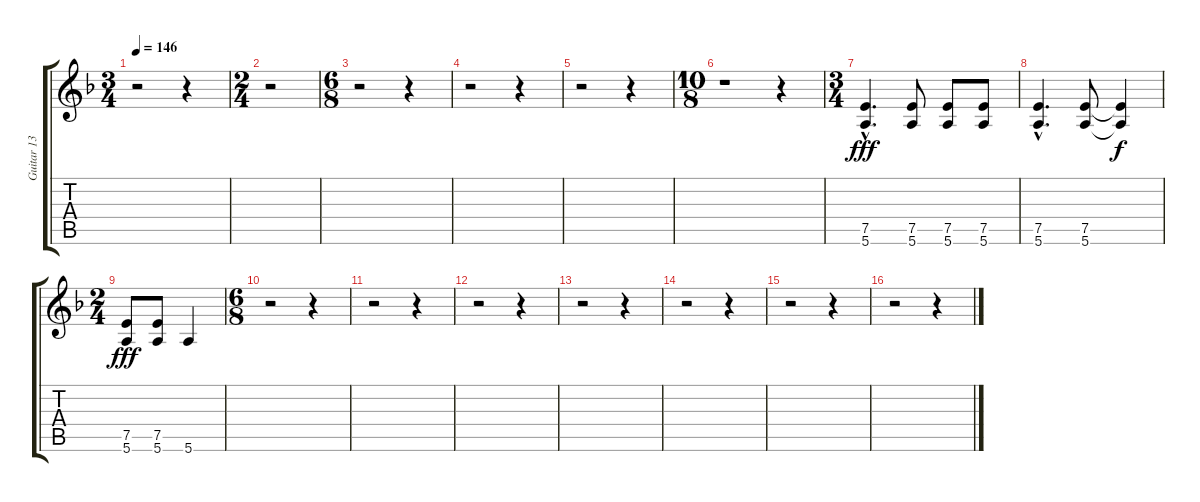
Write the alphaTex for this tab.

\track ("Guitar 13" "Guitar 13") {instrument electricguitarclean}
\staff {score tabs}
\tuning (E4 B3 G3 D3 A2 E2) {hide}
\ts (3 4)
\tempo 146
\clef g2
\ks f
r.2{dy fff} r.4 |
\ts (2 4)
r.2 |
\ts (6 8)
r.2 r.4 |
r.2 r.4 |
r.2 r.4 |
\ts (10 8)
r.1 r.4 |
\ts (3 4)
(7.5{hac} 5.6{hac}).4{d} (7.5 5.6).8 (7.5 5.6).8 (7.5 5.6).8 |
(7.5{hac} 5.6{hac}).4{d} (7.5 5.6).8 (7.5{t} 5.6{t}).4{dy f} |
\ts (2 4)
(7.5 5.6).8{dy fff} (7.5 5.6).8 5.6.4 |
\ts (6 8)
r.2 r.4 |
r.2 r.4 |
r.2 r.4 |
r.2 r.4 |
r.2 r.4 |
r.2 r.4 |
r.2 r.4
